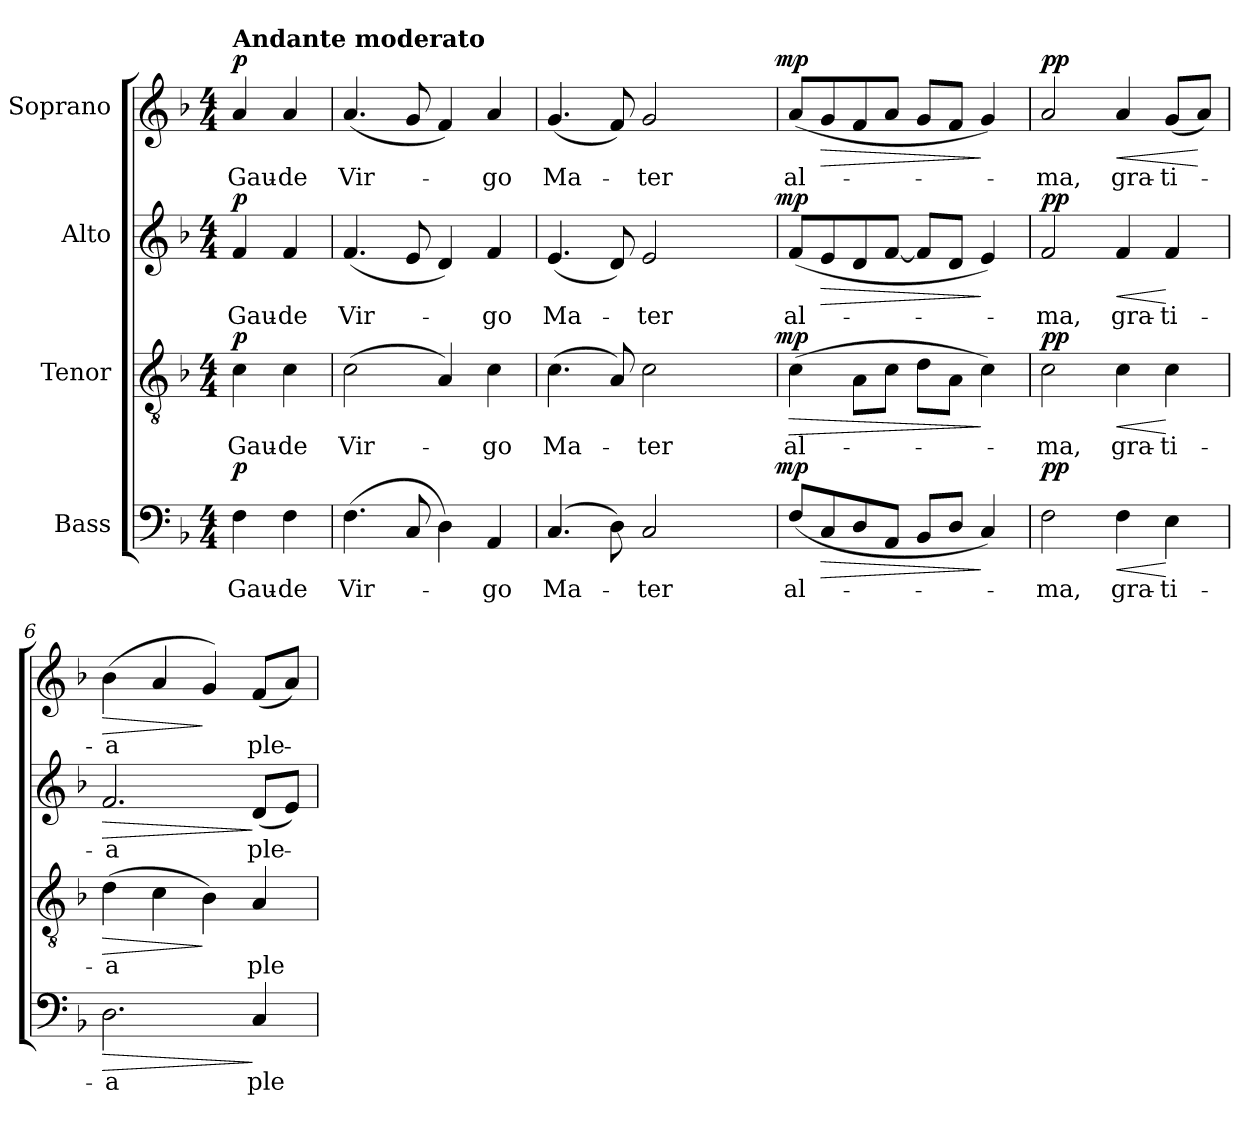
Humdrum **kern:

**kern	**text	**dynam	**kern	**text	**dynam	**kern	**text	**dynam	**kern	**text	**dynam
*part4	*part4	*part4	*part3	*part3	*part3	*part2	*part2	*part2	*part1	*part1	*part1
*staff4	*staff4	*staff4	*staff3	*staff3	*staff3	*staff2	*staff2	*staff2	*staff1	*staff1	*staff1
*I"Bass	*	*	*I"Tenor	*	*	*I"Alto	*	*	*I"Soprano	*	*
!!LO:PB:g=z
*clefF4	*	*	*clefGv2	*	*	*clefG2	*	*	*clefG2	*	*
*ITrd7c12	*	*	*ITrd7c12	*	*	*	*	*	*	*	*
*k[b-]	*	*	*k[b-]	*	*	*k[b-]	*	*	*k[b-]	*	*
*F:	*	*	*F:	*	*	*F:	*	*	*F:	*	*
*M4/4	*	*	*M4/4	*	*	*M4/4	*	*	*M4/4	*	*
*MM80	*	*	*MM80	*	*	*MM80	*	*	*MM80	*	*
=1	=1	=1	=1	=1	=1	=1	=1	=1	=1	=1	=1
!	!LO:LY:b:color=#000000	!	!	!	!	!	!	!	!	!	!
!	!	!	!	!LO:LY:b:color=#000000	!	!	!	!	!	!	!
!	!	!	!	!	!	!	!LO:LY:b:color=#000000	!	!	!	!
!	!	!	!	!	!	!	!	!	!LO:TX:a:B:t=Andante moderato	!	!
!	!	!	!	!	!	!	!	!	!	!LO:LY:b:color=#000000	!
4FFi\	Gau-	p	4Ci\	Gau-	p	4fi/	Gau-	p	4ai/	Gau-	p
!	!LO:LY:b:color=#000000	!	!	!	!	!	!	!	!	!	!
!	!	!	!	!LO:LY:b:color=#000000	!	!	!	!	!	!	!
!	!	!	!	!	!	!	!LO:LY:b:color=#000000	!	!	!	!
!	!	!	!	!	!	!	!	!	!	!LO:LY:b:color=#000000	!
4FFi\	-de	.	4Ci\	-de	.	4fi/	-de	.	4ai/	-de	.
=2	=2	=2	=2	=2	=2	=2	=2	=2	=2	=2	=2
!	!LO:LY:b:color=#000000	!	!	!	!	!	!	!	!	!	!
!	!	!	!	!LO:LY:b:color=#000000	!	!	!	!	!	!	!
!	!	!	!	!	!	!	!LO:LY:b:color=#000000	!	!	!	!
!	!	!	!	!	!	!	!	!	!	!LO:LY:b:color=#000000	!
(4.FFi\	Vir-	.	(2Ci\	Vir-	.	(4.fi/	Vir-	.	(4.ai/	Vir-	.
8CCi/	.	.	.	.	.	8ei/	.	.	8gi/	.	.
4DDi\)	.	.	4AAi/)	.	.	4di/)	.	.	4fi/)	.	.
!	!LO:LY:b:color=#000000	!	!	!	!	!	!	!	!	!	!
!	!	!	!	!LO:LY:b:color=#000000	!	!	!	!	!	!	!
!	!	!	!	!	!	!	!LO:LY:b:color=#000000	!	!	!	!
!	!	!	!	!	!	!	!	!	!	!LO:LY:b:color=#000000	!
4AAAi/	-go	.	4Ci\	-go	.	4fi/	-go	.	4ai/	-go	.
=3	=3	=3	=3	=3	=3	=3	=3	=3	=3	=3	=3
!	!LO:LY:b:color=#000000	!	!	!	!	!	!	!	!	!	!
!	!	!	!	!LO:LY:b:color=#000000	!	!	!	!	!	!	!
!	!	!	!	!	!	!	!LO:LY:b:color=#000000	!	!	!	!
!	!	!	!	!	!	!	!	!	!	!LO:LY:b:color=#000000	!
*^	*	*	*^	*	*	*^	*	*	*^	*	*
(4.CCi/	2ryy	Ma-	.	(4.Ci\	2ryy	Ma-	.	(4.ei/	2ryy	Ma-	.	(4.gi/	2ryy	Ma-	.
8DDi\)	.	.	.	8AAi/)	.	.	.	8di/)	.	.	.	8fi/)	.	.	.
!	!	!LO:LY:b:color=#000000	!	!	!	!	!	!	!	!	!	!	!	!	!
!	!	!	!	!	!	!LO:LY:b:color=#000000	!	!	!	!	!	!	!	!	!
!	!	!	!	!	!	!	!	!	!	!LO:LY:b:color=#000000	!	!	!	!	!
!	!	!	!	!	!	!	!	!	!	!	!	!	!	!LO:LY:b:color=#000000	!
2CCi/	4ryy	-ter	.	2Ci\	4ryy	-ter	.	2ei/	4ryy	-ter	.	2gi/	4ryy	-ter	.
.	8ryy	.	.	.	8ryy	.	.	.	8ryy	.	.	.	8ryy	.	.
.	16ryy	.	.	.	16ryy	.	.	.	16ryy	.	.	.	16ryy	.	.
.	32ryy	.	.	.	32ryy	.	.	.	32ryy	.	.	.	32ryy	.	.
.	64ryy	.	.	.	64ryy	.	.	.	64ryy	.	.	.	64ryy	.	.
.	128...ryy	.	.	.	128...ryy	.	.	.	128...ryy	.	.	.	128...ryy	.	.
.	1024ryy	.	mp	.	1024ryy	.	mp	.	1024ryy	.	mp	.	1024ryy	.	mp
*v	*v	*	*	*	*	*	*	*v	*v	*	*	*v	*v	*	*
*	*	*	*v	*v	*	*	*	*	*	*	*	*
=4	=4	=4	=4	=4	=4	=4	=4	=4	=4	=4	=4
*^	*	*	*^	*	*	*^	*	*	*^	*	*
!	!	!LO:LY:b:color=#000000	!	!	!	!	!	!	!	!	!	!	!	!	!
*v	*v	*	*	*	*	*	*	*v	*v	*	*	*v	*v	*	*
*	*	*	*v	*v	*	*	*	*	*	*	*	*
*^	*	*	*^	*	*	*^	*	*	*^	*	*
!	!	!	!	!	!	!LO:LY:b:color=#000000	!LO:HP:b	!	!	!	!	!	!	!	!
*v	*v	*	*	*	*	*	*	*v	*v	*	*	*v	*v	*	*
*	*	*	*v	*v	*	*	*	*	*	*	*	*
*^	*	*	*^	*	*	*^	*	*	*^	*	*
!	!	!	!	!	!	!	!	!	!	!LO:LY:b:color=#000000	!	!	!	!	!
*v	*v	*	*	*	*	*	*	*v	*v	*	*	*v	*v	*	*
*	*	*	*v	*v	*	*	*	*	*	*	*	*
*^	*	*	*^	*	*	*^	*	*	*^	*	*
!	!	!	!	!	!	!	!	!	!	!	!	!	!	!LO:LY:b:color=#000000	!
*v	*v	*	*	*	*	*	*	*v	*v	*	*	*v	*v	*	*
*	*	*	*v	*v	*	*	*	*	*	*	*	*
(8FFi/L	al-	.	(4Ci\	al-	>	(8fi/L	al-	.	(8ai/L	al-	.
!	!	!LO:HP:b	!	!	!	!	!	!LO:HP:b	!	!	!LO:HP:b
8CCi/	.	>	.	.	.	8ei/	.	>	8gi/	.	>
8DDi/	.	.	8AAi\L	.	.	8di/	.	.	8fi/	.	.
8AAAi/J	.	.	8Ci\J	.	.	[<8fi/J	.	.	8ai/J	.	.
8BBB-i/L	.	.	8Di\L	.	.	8fi/L]	.	.	8gi/L	.	.
8DDi/J	.	.	8AAi\J	.	.	8di/J	.	.	8fi/J	.	.
4CCi/)	.	]	4Ci\)	.	]	4ei/)	.	]	4gi/)	.	]
=5	=5	=5	=5	=5	=5	=5	=5	=5	=5	=5	=5
!	!LO:LY:b:color=#000000	!	!	!	!	!	!	!	!	!	!
!	!	!	!	!LO:LY:b:color=#000000	!	!	!	!	!	!	!
!	!	!	!	!	!	!	!LO:LY:b:color=#000000	!	!	!	!
!	!	!	!	!	!	!	!	!	!	!LO:LY:b:color=#000000	!
2FFi\	-ma,	pp	2Ci\	-ma,	pp	2fi/	-ma,	pp	2ai/	-ma,	pp
!	!LO:LY:b:color=#000000	!LO:HP:b	!	!	!	!	!	!	!	!	!
!	!	!	!	!LO:LY:b:color=#000000	!LO:HP:b	!	!	!	!	!	!
!	!	!	!	!	!	!	!LO:LY:b:color=#000000	!LO:HP:b	!	!	!
!	!	!	!	!	!	!	!	!	!	!LO:LY:b:color=#000000	!LO:HP:b
4FFi\	gra-	<	4Ci\	gra-	<	4fi/	gra-	<	4ai/	gra-	<
!	!LO:LY:b:color=#000000	!	!	!	!	!	!	!	!	!	!
!	!	!	!	!LO:LY:b:color=#000000	!	!	!	!	!	!	!
!	!	!	!	!	!	!	!LO:LY:b:color=#000000	!	!	!	!
!	!	!	!	!	!	!	!	!	!	!LO:LY:b:color=#000000	!
4EEi\	-ti-	[	4Ci\	-ti-	[	4fi/	-ti-	[	(8gi/L	-ti-	.
.	.	.	.	.	.	.	.	.	8ai/J)	.	[
!!LO:LB:g=z
=6	=6	=6	=6	=6	=6	=6	=6	=6	=6	=6	=6
!	!LO:LY:b:color=#000000	!LO:HP:b	!	!	!	!	!	!	!	!	!
!	!	!	!	!LO:LY:b:color=#000000	!LO:HP:b	!	!	!	!	!	!
!	!	!	!	!	!	!	!LO:LY:b:color=#000000	!LO:HP:b	!	!	!
!	!	!	!	!	!	!	!	!	!	!LO:LY:b:color=#000000	!LO:HP:b
2.DDi\	-a	>	(4Di\	-a	>	2.fi/	-a	>	(4b-i\	-a	>
.	.	.	4Ci\	.	.	.	.	.	4ai/	.	.
.	.	.	4BB-i\)	.	]	.	.	.	4gi/)	.	]
!	!LO:LY:b:color=#000000	!	!	!	!	!	!	!	!	!	!
!	!	!	!	!LO:LY:b:color=#000000	!	!	!	!	!	!	!
!	!	!	!	!	!	!	!LO:LY:b:color=#000000	!	!	!	!
!	!	!	!	!	!	!	!	!	!	!LO:LY:b:color=#000000	!
4CCi/	ple-	]	4AAi/	ple-	.	(8di/L	ple-	]	(8fi/L	ple-	.
.	.	.	.	.	.	8ei/J)	.	.	8ai/J)	.	.
=	=	=	=	=	=	=	=	=	=	=	=
*-	*-	*-	*-	*-	*-	*-	*-	*-	*-	*-	*-
